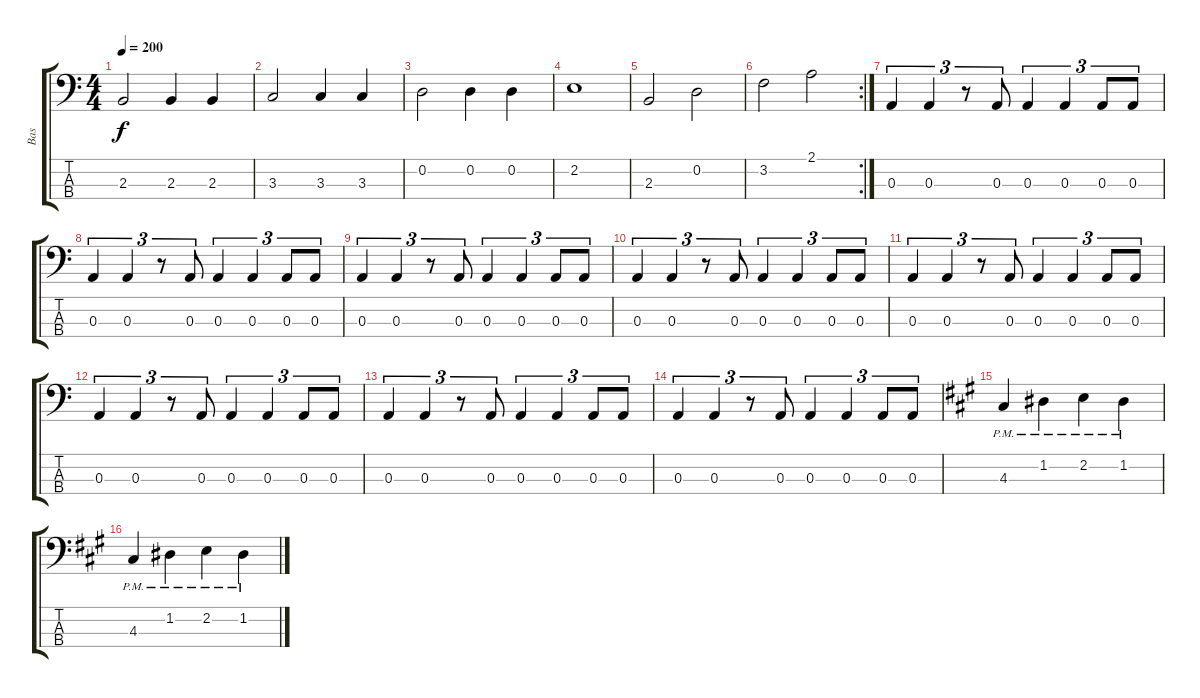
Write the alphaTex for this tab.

\track ("Bas" "Bas") {instrument electricbassfinger}
\staff {score tabs}
\tuning (G2 D2 A1 E1) {hide}
\ts (4 4)
\tempo 200
\clef f4
\ks c
2.3.2{dy f} 2.3.4 2.3.4 |
3.3.2 3.3.4 3.3.4 |
0.2.2 0.2.4 0.2.4 |
2.2.1 |
2.3.2 0.2.2 |
\rc 2
3.2.2 2.1.2 |
0.3.4{tu (3 2)} 0.3.4{tu (3 2)} r.8{tu (3 2)} 0.3.8{tu (3 2)} 0.3.4{tu (3 2)} 0.3.4{tu (3 2)} 0.3.8{tu (3 2)} 0.3.8{tu (3 2)} |
0.3.4{tu (3 2)} 0.3.4{tu (3 2)} r.8{tu (3 2)} 0.3.8{tu (3 2)} 0.3.4{tu (3 2)} 0.3.4{tu (3 2)} 0.3.8{tu (3 2)} 0.3.8{tu (3 2)} |
0.3.4{tu (3 2)} 0.3.4{tu (3 2)} r.8{tu (3 2)} 0.3.8{tu (3 2)} 0.3.4{tu (3 2)} 0.3.4{tu (3 2)} 0.3.8{tu (3 2)} 0.3.8{tu (3 2)} |
0.3.4{tu (3 2)} 0.3.4{tu (3 2)} r.8{tu (3 2)} 0.3.8{tu (3 2)} 0.3.4{tu (3 2)} 0.3.4{tu (3 2)} 0.3.8{tu (3 2)} 0.3.8{tu (3 2)} |
0.3.4{tu (3 2)} 0.3.4{tu (3 2)} r.8{tu (3 2)} 0.3.8{tu (3 2)} 0.3.4{tu (3 2)} 0.3.4{tu (3 2)} 0.3.8{tu (3 2)} 0.3.8{tu (3 2)} |
0.3.4{tu (3 2)} 0.3.4{tu (3 2)} r.8{tu (3 2)} 0.3.8{tu (3 2)} 0.3.4{tu (3 2)} 0.3.4{tu (3 2)} 0.3.8{tu (3 2)} 0.3.8{tu (3 2)} |
0.3.4{tu (3 2)} 0.3.4{tu (3 2)} r.8{tu (3 2)} 0.3.8{tu (3 2)} 0.3.4{tu (3 2)} 0.3.4{tu (3 2)} 0.3.8{tu (3 2)} 0.3.8{tu (3 2)} |
0.3.4{tu (3 2)} 0.3.4{tu (3 2)} r.8{tu (3 2)} 0.3.8{tu (3 2)} 0.3.4{tu (3 2)} 0.3.4{tu (3 2)} 0.3.8{tu (3 2)} 0.3.8{tu (3 2)} |
\ks a
4.3{pm}.4 1.2{pm}.4 2.2{pm}.4 1.2{pm}.4 |
4.3{pm}.4 1.2{pm}.4 2.2{pm}.4 1.2{pm}.4
